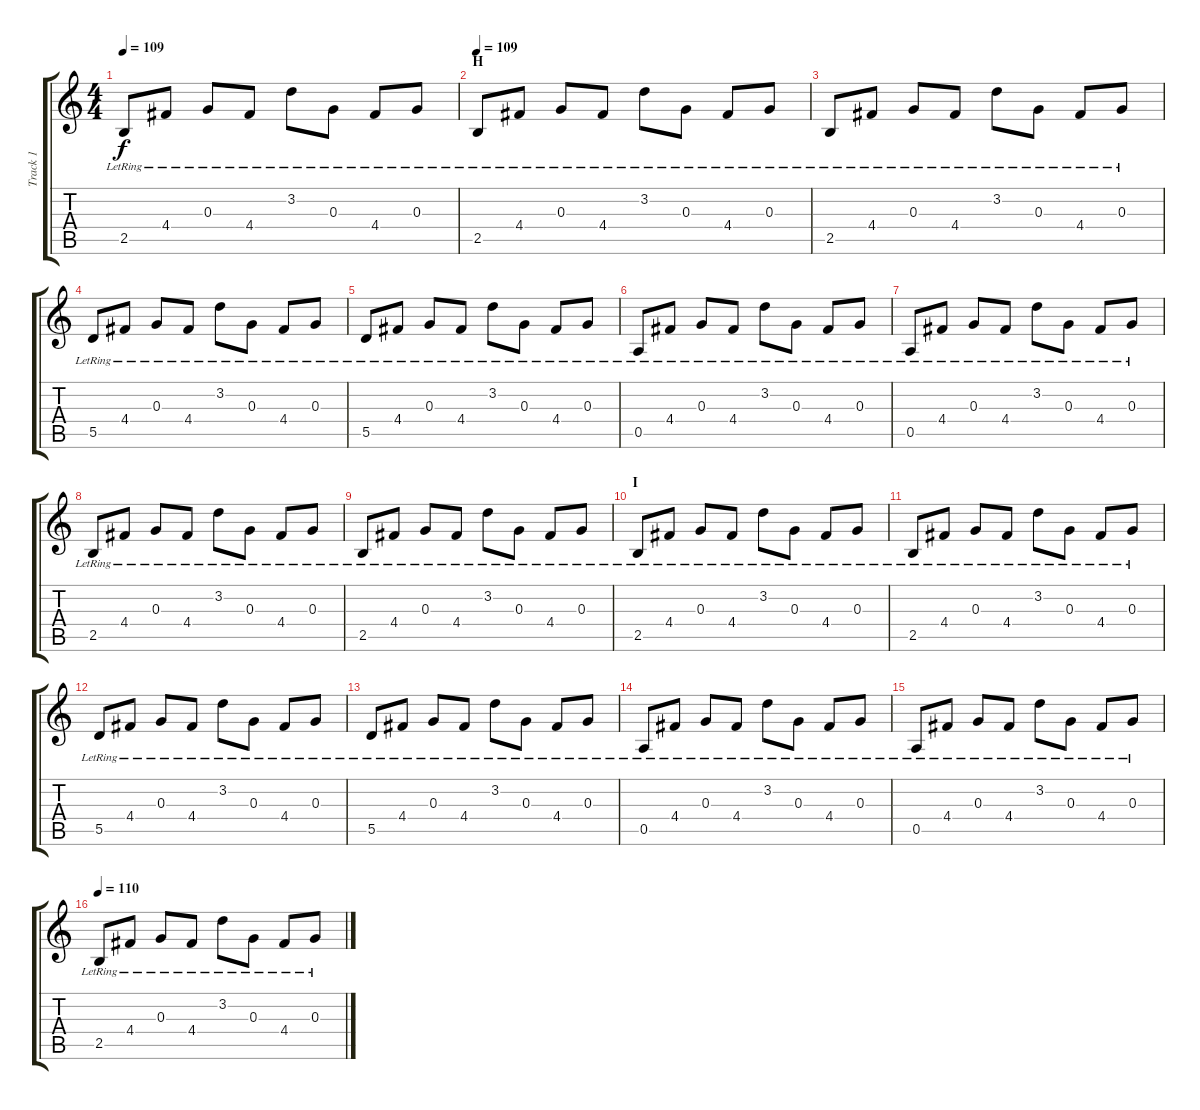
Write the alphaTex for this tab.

\track ("Track 1" "Track 1") {instrument acousticguitarsteel}
\staff {score tabs}
\tuning (E4 B3 G3 D3 A2 E2) {hide}
\ts (4 4)
\tempo 109
\clef g2
\ks c
2.5{lr}.8{dy f} 4.4{lr}.8 0.3{lr}.8 4.4{lr}.8 3.2{lr}.8 0.3{lr}.8 4.4{lr}.8 0.3{lr}.8 |
\section ("" "H")
\tempo 109
2.5{lr}.8 4.4{lr}.8 0.3{lr}.8 4.4{lr}.8 3.2{lr}.8 0.3{lr}.8 4.4{lr}.8 0.3{lr}.8 |
2.5{lr}.8 4.4{lr}.8 0.3{lr}.8 4.4{lr}.8 3.2{lr}.8 0.3{lr}.8 4.4{lr}.8 0.3{lr}.8 |
5.5{lr}.8 4.4{lr}.8 0.3{lr}.8 4.4{lr}.8 3.2{lr}.8 0.3{lr}.8 4.4{lr}.8 0.3{lr}.8 |
5.5{lr}.8 4.4{lr}.8 0.3{lr}.8 4.4{lr}.8 3.2{lr}.8 0.3{lr}.8 4.4{lr}.8 0.3{lr}.8 |
0.5{lr}.8 4.4{lr}.8 0.3{lr}.8 4.4{lr}.8 3.2{lr}.8 0.3{lr}.8 4.4{lr}.8 0.3{lr}.8 |
0.5{lr}.8 4.4{lr}.8 0.3{lr}.8 4.4{lr}.8 3.2{lr}.8 0.3{lr}.8 4.4{lr}.8 0.3{lr}.8 |
2.5{lr}.8 4.4{lr}.8 0.3{lr}.8 4.4{lr}.8 3.2{lr}.8 0.3{lr}.8 4.4{lr}.8 0.3{lr}.8 |
2.5{lr}.8 4.4{lr}.8 0.3{lr}.8 4.4{lr}.8 3.2{lr}.8 0.3{lr}.8 4.4{lr}.8 0.3{lr}.8 |
\section ("" "I")
2.5{lr}.8 4.4{lr}.8 0.3{lr}.8 4.4{lr}.8 3.2{lr}.8 0.3{lr}.8 4.4{lr}.8 0.3{lr}.8 |
2.5{lr}.8 4.4{lr}.8 0.3{lr}.8 4.4{lr}.8 3.2{lr}.8 0.3{lr}.8 4.4{lr}.8 0.3{lr}.8 |
5.5{lr}.8 4.4{lr}.8 0.3{lr}.8 4.4{lr}.8 3.2{lr}.8 0.3{lr}.8 4.4{lr}.8 0.3{lr}.8 |
5.5{lr}.8 4.4{lr}.8 0.3{lr}.8 4.4{lr}.8 3.2{lr}.8 0.3{lr}.8 4.4{lr}.8 0.3{lr}.8 |
0.5{lr}.8 4.4{lr}.8 0.3{lr}.8 4.4{lr}.8 3.2{lr}.8 0.3{lr}.8 4.4{lr}.8 0.3{lr}.8 |
0.5{lr}.8 4.4{lr}.8 0.3{lr}.8 4.4{lr}.8 3.2{lr}.8 0.3{lr}.8 4.4{lr}.8 0.3{lr}.8 |
\tempo 110
2.5{lr}.8 4.4{lr}.8 0.3{lr}.8 4.4{lr}.8 3.2{lr}.8 0.3{lr}.8 4.4{lr}.8 0.3{lr}.8
